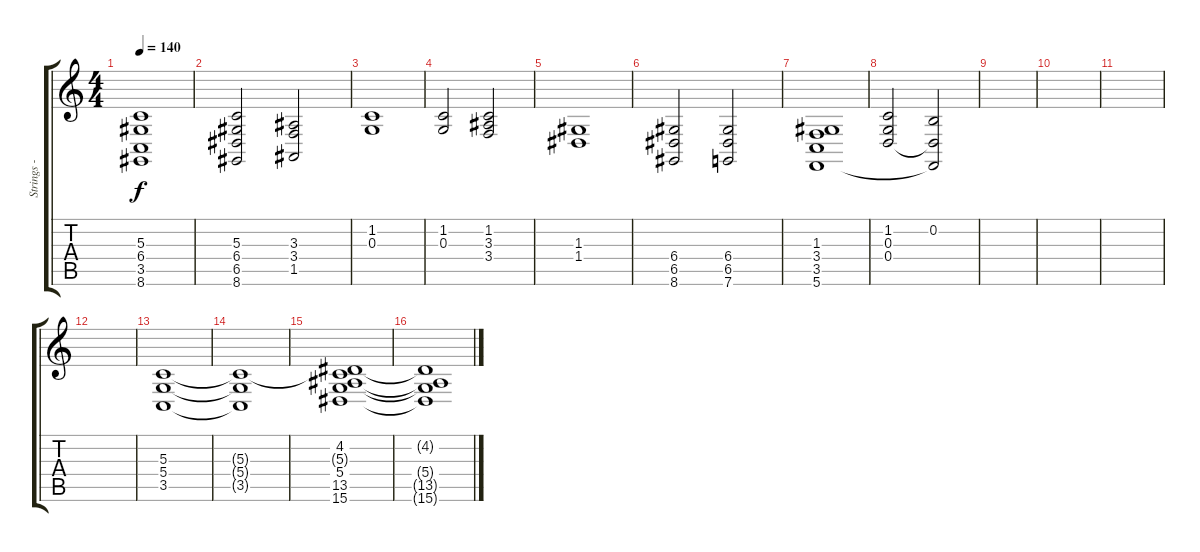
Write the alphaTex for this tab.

\track ("Strings - Aggressivity" "Strings - ") {instrument stringensemble1}
\staff {score tabs}
\tuning (E4 B3 G3 D3 A2 C2) {hide}
\ts (4 4)
\tempo 140
\clef g2
\ks c
(5.3 6.4 3.5 8.6).1{dy f} |
(5.3 6.4 6.5 8.6).2 (3.3 3.4 1.5).2 |
(1.2 0.3).1 |
(1.2 0.3).2 (1.2 3.3 3.4).2 |
(1.3 1.4).1 |
(6.4 6.5 8.6).2 (6.4 6.5 7.6).2 |
(1.3 3.4 3.5 5.6).1 |
(1.2 0.3 0.4).2 (0.2 0.4{t} 5.6{t}).2 |
|
|
|
|
(5.3 5.4 3.5).1 |
(5.3{t} 5.4{t} 3.5{t}).1 |
(4.2 5.3{t} 5.4 13.5 15.6).1 |
(4.2{t} 5.4{t} 13.5{t} 15.6{t}).1
